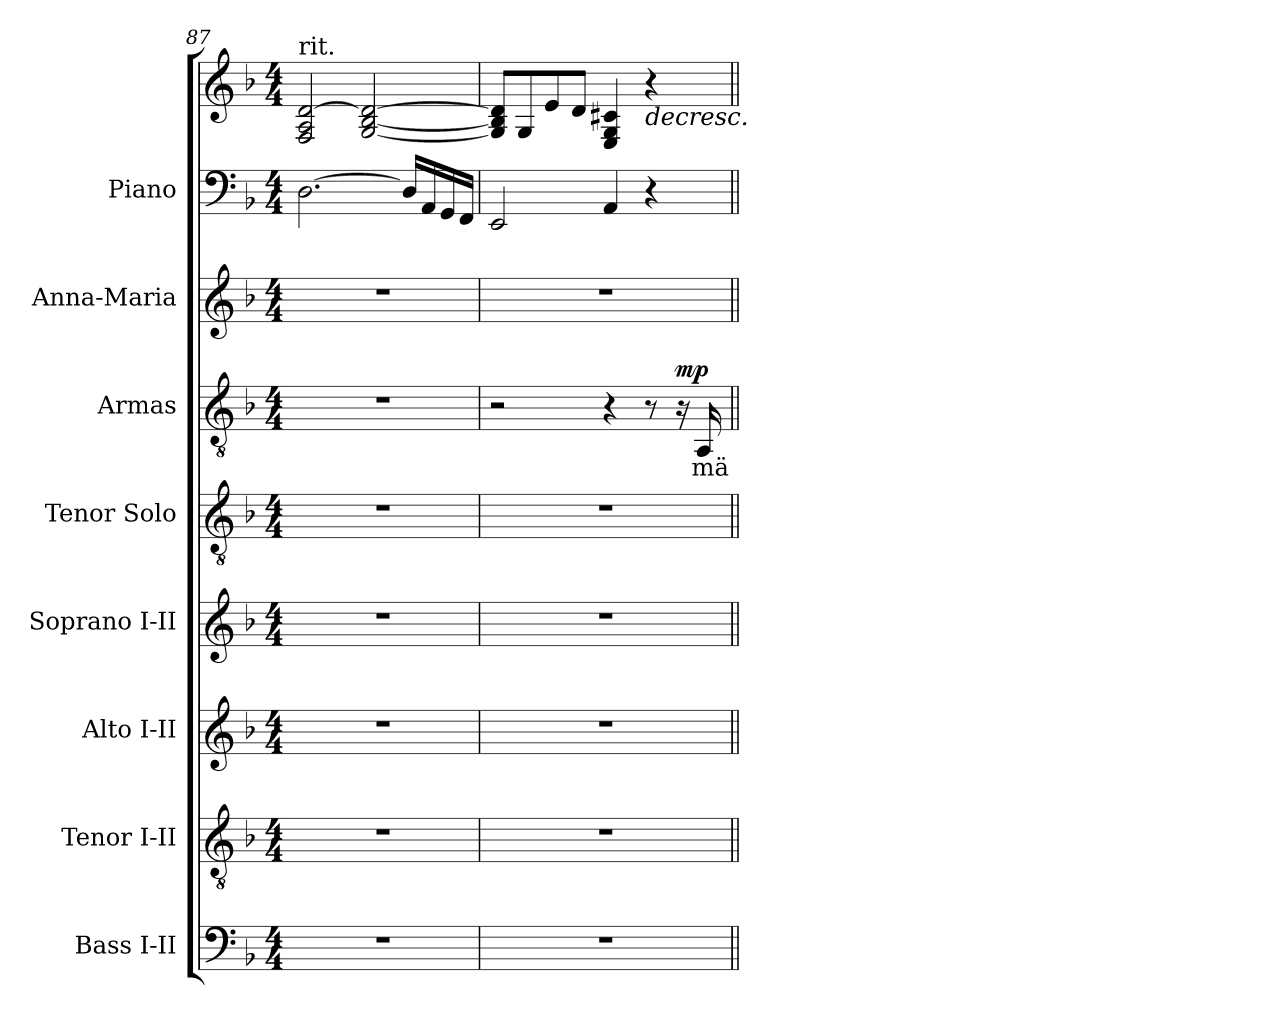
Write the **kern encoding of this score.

**kern	**kern	**kern	**kern	**kern	**kern	**text	**dynam	**kern	**kern	**kern	**dynam
*part8	*part7	*part6	*part5	*part4	*part3	*part3	*part3	*part2	*part1	*part1	*part1
*staff9	*staff8	*staff7	*staff6	*staff5	*staff4	*staff4	*staff4	*staff3	*staff2	*staff1	*staff1/2
*I"Bass I-II	*I"Tenor I-II	*I"Alto I-II	*I"Soprano I-II	*I"Tenor Solo	*I"Armas	*	*	*I"Anna-Maria	*I"Piano	*	*
*I'B.	*I'T.	*I'A.	*I'S.	*I'T. Solo	*I'Armas	*	*	*I'A-M	*I'Pno.	*	*
*clefF4	*clefGv2	*clefG2	*clefG2	*clefGv2	*clefGv2	*	*	*clefG2	*clefF4	*clefG2	*
*	*ITrd7c12	*	*	*ITrd7c12	*ITrd7c12	*	*	*	*	*	*
*k[b-]	*k[b-]	*k[b-]	*k[b-]	*k[b-]	*k[b-]	*	*	*k[b-]	*k[b-]	*k[b-]	*
*F:	*F:	*F:	*F:	*F:	*F:	*	*	*F:	*F:	*F:	*
*M4/4	*M4/4	*M4/4	*M4/4	*M4/4	*M4/4	*	*	*M4/4	*M4/4	*M4/4	*
=87	=87	=87	=87	=87	=87	=87	=87	=87	=87	=87	=87
!	!	!	!	!	!	!	!	!	!	!LO:TX:t=rit.	!
1r	1r	1r	1r	1r	1r	.	.	1r	[>2.Di\	2Fi/ 2Ai [>2di	.
.	.	.	.	.	.	.	.	.	.	[<2Gi/ [<2B-i 2di_>	.
.	.	.	.	.	.	.	.	.	16Di/LL]	.	.
.	.	.	.	.	.	.	.	.	16AAi/	.	.
.	.	.	.	.	.	.	.	.	16GGi/	.	.
.	.	.	.	.	.	.	.	.	16FFi/JJ	.	.
=88	=88	=88	=88	=88	=88	=88	=88	=88	=88	=88	=88
1r	1r	1r	1r	1r	2r	.	.	1r	2EEi/	8Gi/] 8B-i] 8di]L	.
.	.	.	.	.	.	.	.	.	.	8Gi/	.
.	.	.	.	.	.	.	.	.	.	8ei/	.
.	.	.	.	.	.	.	.	.	.	8di/J	.
.	.	.	.	.	4r	.	.	.	4AAi/	4Ei/ 4Gi 4c#Xi	]
!	!	!	!	!	!	!	!	!	!	!	!LO:HP:b
.	.	.	.	.	8r	.	.	.	4r	4r	>
.	.	.	.	.	16r	.	mp	.	.	.	.
!	!	!	!	!	!	!LO:LY:b:color=#000000	!	!	!	!	!
.	.	.	.	.	16AAAi/	mä	.	.	.	.	.
=||	=||	=||	=||	=||	=||	=||	=||	=||	=||	=||	=||
*-	*-	*-	*-	*-	*-	*-	*-	*-	*-	*-	*-
